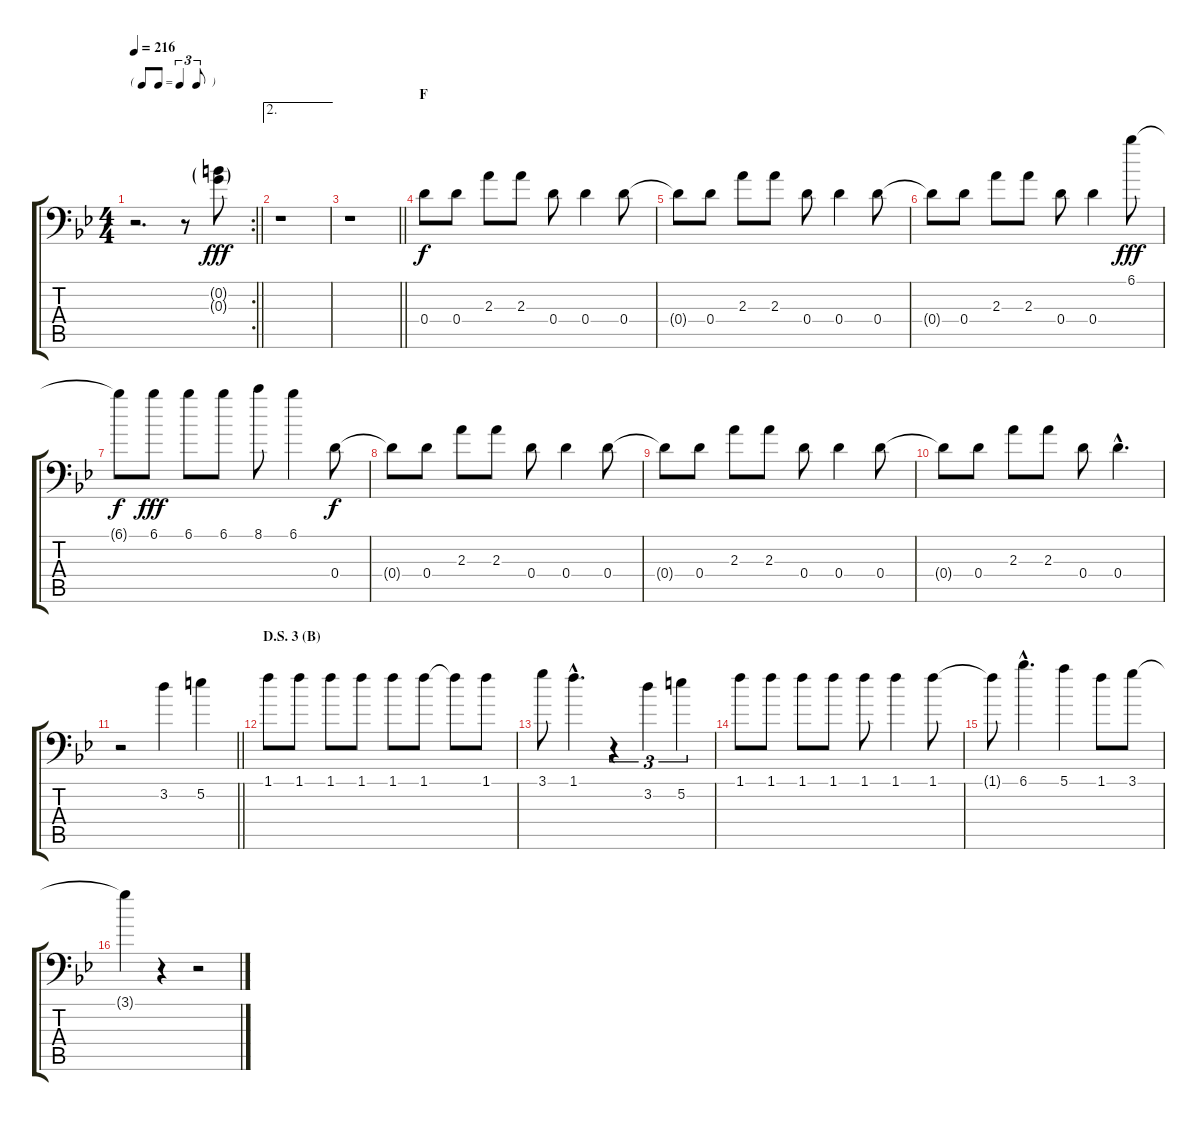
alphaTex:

\track "" {instrument banjo}
\staff {score tabs}
\tuning (E4 B3 G3 D3 A2 A1) {hide}
\displaytranspose 12
\rc 2
\ts (4 4)
\tf triplet8th
\tempo 216
\clef f4
\barLineRight lightlight
\ks bb
r.2{d dy f} r.8 (0.2{g} 0.3{g}).8{dy fff instrument applause} |
\ae 2
r.1 |
\barLineRight lightlight
r.1 |
\section ("" "F")
0.4.8{dy f volume 13 instrument banjo} 0.4.8 2.3.8 2.3.8 0.4.8 0.4.4 0.4.8 |
0.4{t}.8 0.4.8 2.3.8 2.3.8 0.4.8 0.4.4 0.4.8 |
0.4{t}.8 0.4.8 2.3.8 2.3.8 0.4.8 0.4.4 6.1.8{dy fff volume 16} |
6.1{t}.8{dy f} 6.1.8{dy fff} 6.1.8 6.1.8 8.1.8 6.1.4 0.4.8{dy f} |
0.4{t}.8{volume 13} 0.4.8 2.3.8 2.3.8 0.4.8 0.4.4 0.4.8 |
0.4{t}.8 0.4.8 2.3.8 2.3.8 0.4.8 0.4.4 0.4.8 |
0.4{t}.8 0.4.8 2.3.8 2.3.8 0.4.8 0.4{hac}.4{d} |
\barLineRight lightlight
r.2 3.2.4 5.2.4 |
\section ("" "D.S. 3 (B)")
1.1.8{volume 16} 1.1.8 1.1.8 1.1.8 1.1.8 1.1.8 1.1{t}.8 1.1.8 |
3.1.8 1.1{hac}.4{d} r.4{tu (3 2)} 3.2.4{tu (3 2)} 5.2.4{tu (3 2)} |
1.1.8 1.1.8 1.1.8 1.1.8 1.1.8 1.1.4 1.1.8 |
1.1{t}.8 6.1{hac}.4{d} 5.1.4 1.1.8 3.1.8 |
3.1{t}.4 r.4 r.2
